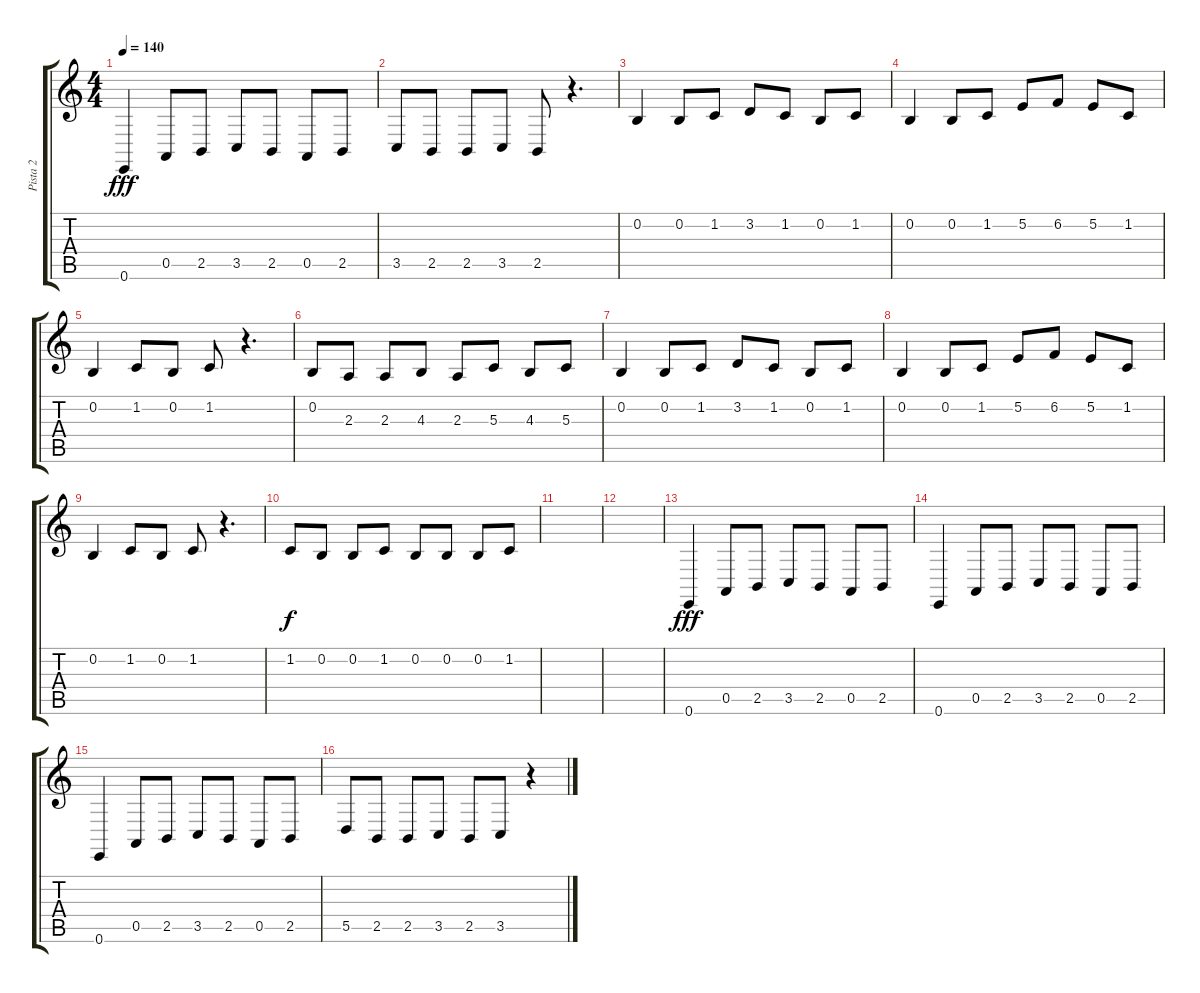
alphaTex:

\track ("Pista 2" "Pista 2") {instrument electricgrandpiano}
\staff {score tabs}
\tuning (E4 B3 G3 D3 A2 E2) {hide}
\ts (4 4)
\tempo 140
\clef g2
\ks c
0.6.4{dy fff} 0.5.8 2.5.8 3.5.8 2.5.8 0.5.8 2.5.8 |
3.5.8 2.5.8 2.5.8 3.5.8 2.5.8 r.4{d} |
0.2.4 0.2.8 1.2.8 3.2.8 1.2.8 0.2.8 1.2.8 |
0.2.4 0.2.8 1.2.8 5.2.8 6.2.8 5.2.8 1.2.8 |
0.2.4 1.2.8 0.2.8 1.2.8 r.4{d} |
0.2.8 2.3.8 2.3.8 4.3.8 2.3.8 5.3.8 4.3.8 5.3.8 |
0.2.4 0.2.8 1.2.8 3.2.8 1.2.8 0.2.8 1.2.8 |
0.2.4 0.2.8 1.2.8 5.2.8 6.2.8 5.2.8 1.2.8 |
0.2.4 1.2.8 0.2.8 1.2.8 r.4{d} |
1.2.8{dy f} 0.2.8 0.2.8 1.2.8 0.2.8 0.2.8 0.2.8 1.2.8 |
|
|
0.6.4{dy fff} 0.5.8 2.5.8 3.5.8 2.5.8 0.5.8 2.5.8 |
0.6.4 0.5.8 2.5.8 3.5.8 2.5.8 0.5.8 2.5.8 |
0.6.4 0.5.8 2.5.8 3.5.8 2.5.8 0.5.8 2.5.8 |
5.5.8 2.5.8 2.5.8 3.5.8 2.5.8 3.5.8 r.4
